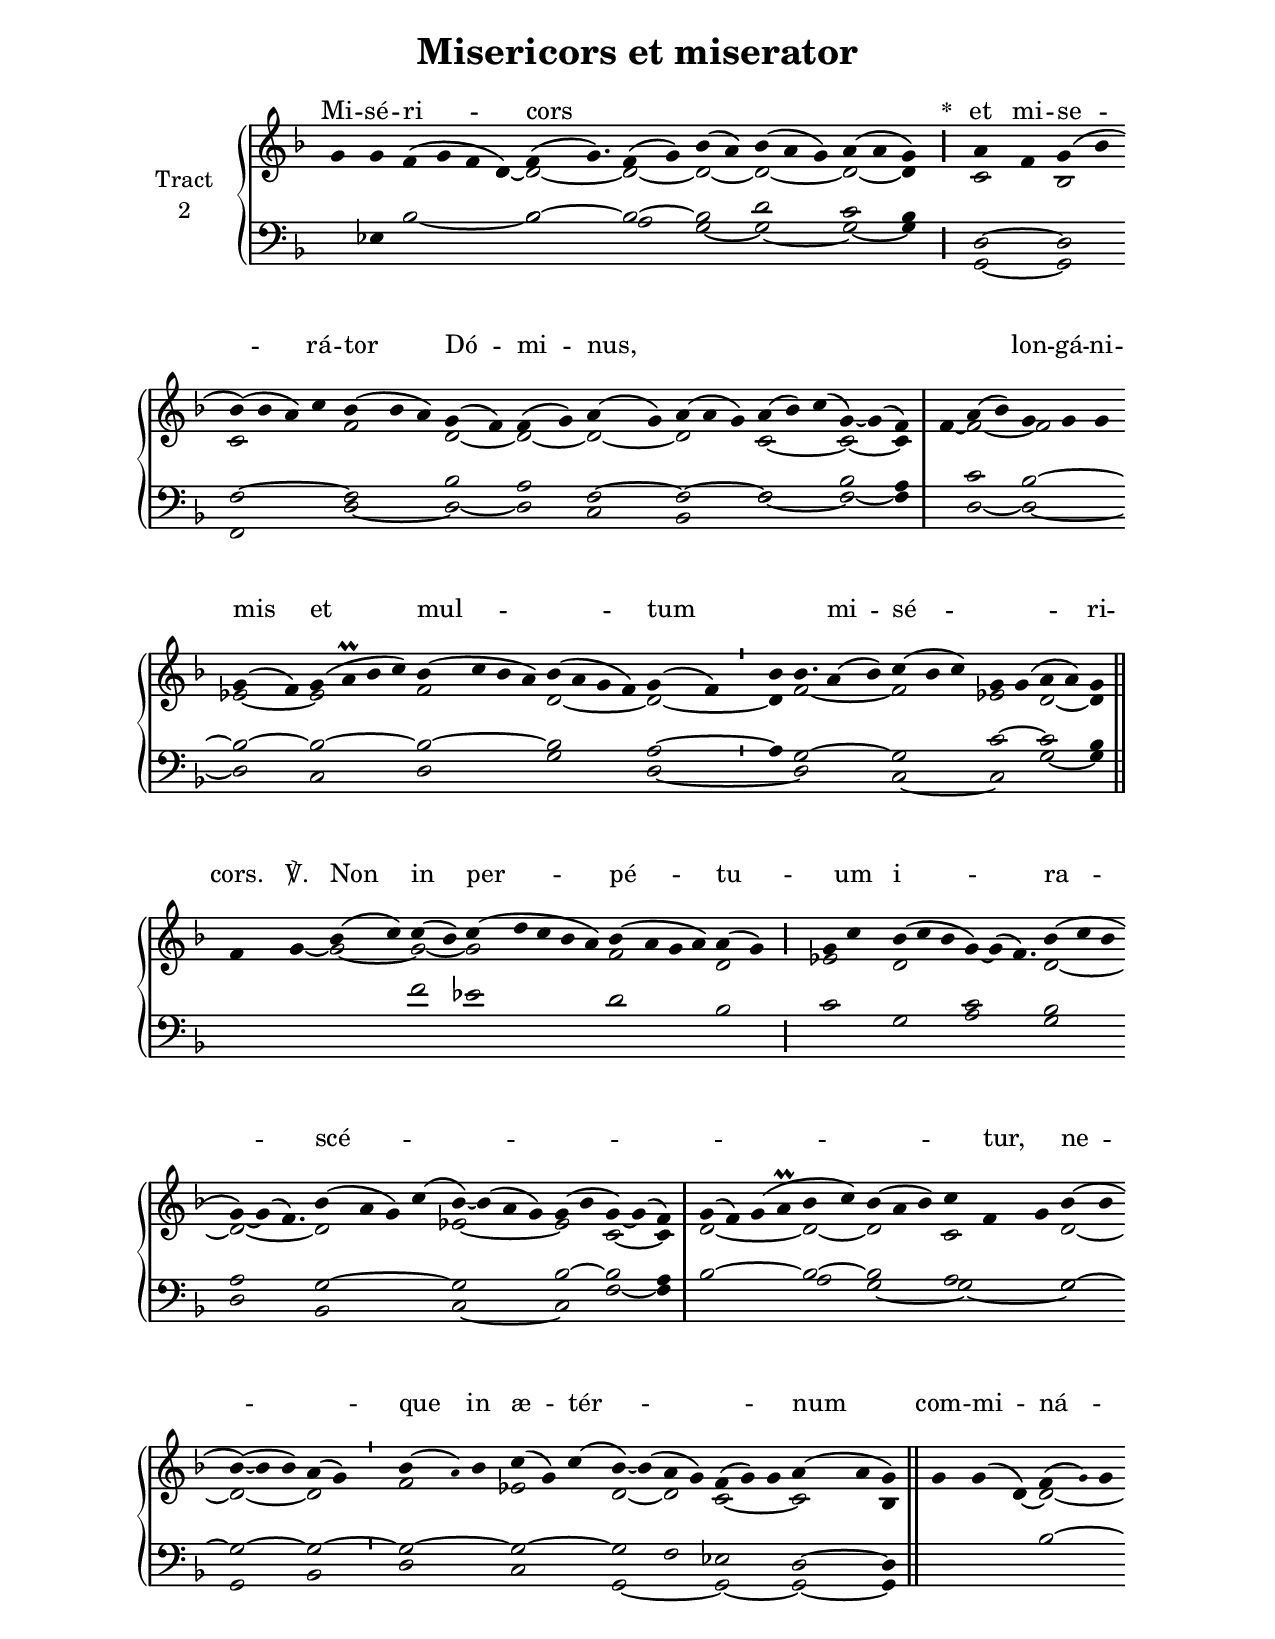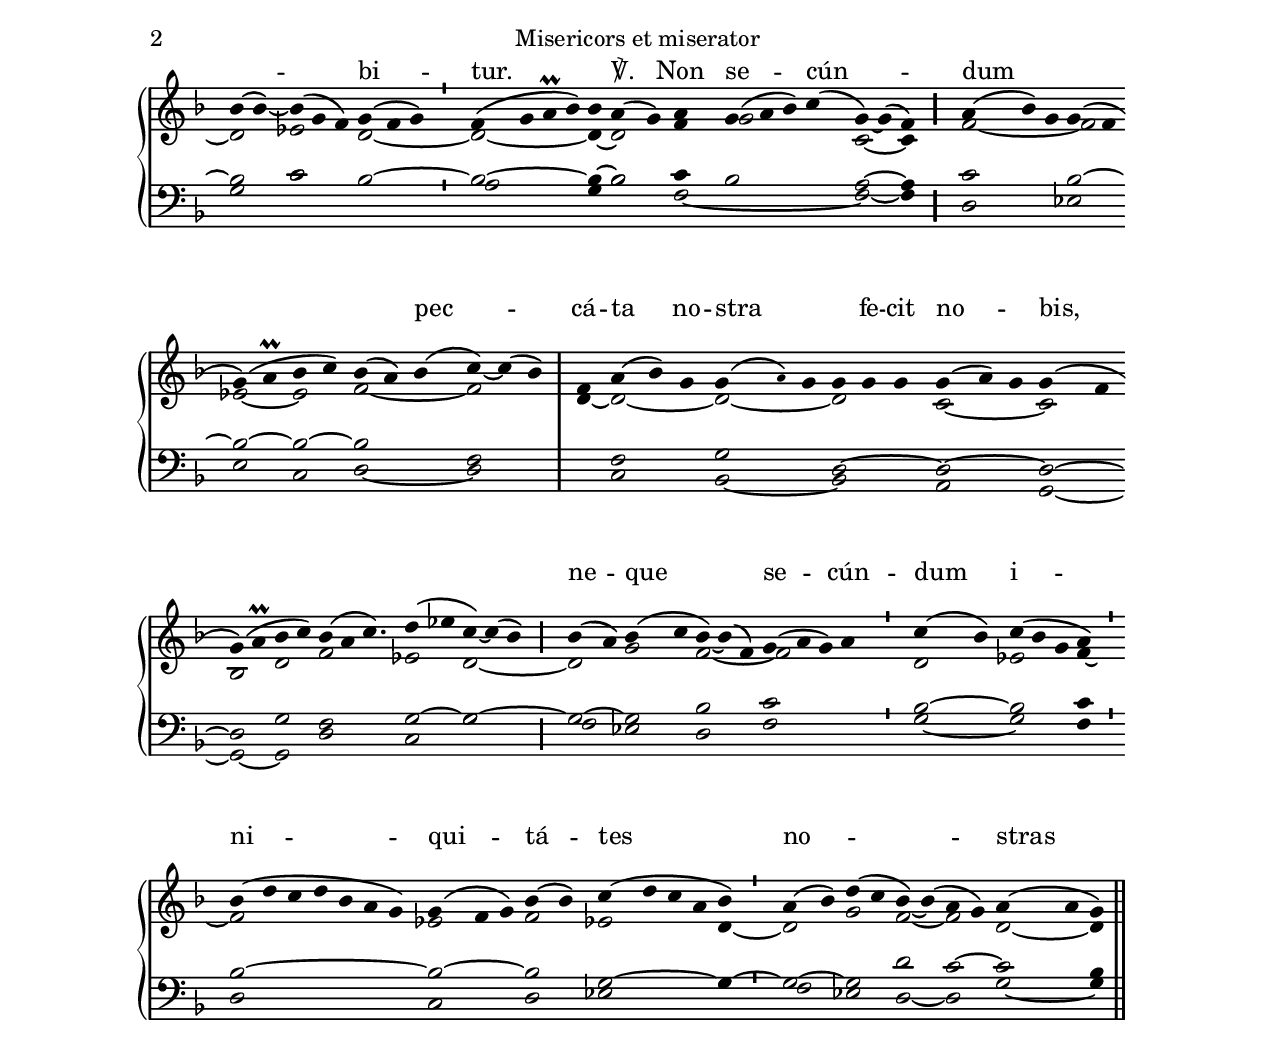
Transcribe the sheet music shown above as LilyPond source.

\version "2.18"
\include "gregorian.ly"
\include "noh2.ily"


%Page reference: page ii.137
%(volume.page)

global = {
 \key g \dorian
 \cadenzaOn 
}

\header {
  title = \markup \center-column {"Misericors et miserator" \vspace #1 }
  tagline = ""
  composer = ""
}

\paper {
 #(include-special-characters)
  oddHeaderMarkup = \markup \fill-line {
    \line {}
    \center-column {
      \on-the-fly #first-page     " "
      \on-the-fly #not-first-page "Misericors et miserator"
    }
    \line { \on-the-fly #print-page-number-check-first \fromproperty #'page:page-number-string }
  }
  evenHeaderMarkup = \markup \fill-line {
    \line { \on-the-fly #print-page-number-check-first \fromproperty #'page:page-number-string }
    \center-column { "Misericors et miserator" }
    \line {}
  }
}

chantText = \lyricmode {
Mi -- sé -- ri -- cors _ _ _ _ 
\set stanza = " * " 
et mi -- se -- rá -- tor Dó -- mi -- nus, _ _ _ _ _ 
lon -- gá -- ni -- mis et mul -- _ tum _ _ mi -- sé -- _ _ ri -- cors. ℣. 
Non in per -- pé -- tu -- _ um 
i -- ra -- scé -- _ _ _ _ _ _ tur, _ 
ne -- _ que in æ -- tér -- _ _ num com -- mi -- ná -- _ _ bi -- tur. _ ℣. 
Non se -- cún -- dum _ _ _ pec -- cá -- ta no -- stra _ _ 
fe -- cit no -- _ bis, _ _ 
ne -- que se -- cún -- dum i -- ni -- qui -- tá -- tes no -- _ stras _ _ 
re -- trí -- _ bu -- it 
\set stanza = " * " no -- _ _ bis. _ _ _ _ _ _ }

chantMusic = {
\tieDown   g'4 g'4 f'4 ( g'4 f'4 d'4) f'4 ( g'4.) f'4 ( g'4) bes'4 ( a'4) bes'4 ( a'4 g'4) a'4 ( a'4 g'4) \divisioMaior
 a'4 f'4 g'4 ( bes'4 \forceBreak
) bes'4 ( bes'4 a'4) c''4 bes'4 ( bes'4 a'4) g'4 ( f'4) f'4 ( g'4) a'4 ( g'4) a'4 ( a'4 g'4) a'4 ( bes'4) c''4 ( g'4) ~ g'4 ( f'4) \divisioMaxima
 f'4 a'4 ( bes'4) g'4 g'4 g'4 \forceBreak
 g'4 ( f'4) g'4 ( a'\prall bes'4 c''4) bes'4 ( c''4 bes'4 a'4) bes'4 ( a'4 g'4 f'4) g'4 ( f'4) \divisioMinima
 bes'4 bes'4. a'4 ( bes'4) c''4 ( bes'4 c''4) g'4 g'4 ( a'4 a'4) g'4 \finalis \forceBreak

 f'4 g'4 bes'4 ( c''4) c''4 ( bes'4) c''4 ( d''4 c''4 bes'4 a'4) bes'4 ( a'4 g'4 a'4) a'4 ( g'4) \divisioMaior
 g'4 c''4 bes'4 ( c''4 bes'4 g'4) ~ g'4 ( f'4.) bes'4 ( c''4 bes'4 \forceBreak
 g'4) ~ g'4 ( f'4.) bes'4 ( a'4 g'4) c''4 ( bes'4) ~ bes'4 ( a'4 g'4) g'4 ( bes'4 g'4) ~ g'4 ( f'4) \divisioMaxima
 g'4 ( f'4) g'4 ( a'\prall bes'4 c''4) bes'4 ( a'4 bes'4) c''4 f'4 g'4 bes'4 ( bes'4 \forceBreak
) ~ bes'4 ( bes'4 bes'4) a'4 ( g'4) \divisioMinima
 bes'4 ( \once \tweak #'font-size #-4 a' ) bes'4 c''4 ( g'4) c''4 ( bes'4) ~ bes'4 ( a'4 g'4) f'4 ( g'4) g'4 a'4 ( a'4 g'4) \finalis
 g'4 g'4 ( d'4) f'4 ( \once \tweak #'font-size #-4 g' ) g'4 \forceBreak
 bes'4 ( bes'4) ~ bes'4 ( g'4 f'4) g'4 ( f'4 g'4) \divisioMinima
 f'4 ( g'4 a'\prall bes'4) bes'4 a'4 ( g'4) a'4 g'4 ( a'4 bes'4) c''4 ( g'4) ~ g'4 ( f'4) \divisioMaior
 a'4 ( bes'4) g'4 g'4 ( f'4 \forceBreak
) g'4 ( a'\prall bes'4 c''4) bes'4 ( a'4) bes'4 ( c''4) ~ c''4 ( bes'4) \divisioMaxima
 f'4 a'4 ( bes'4) g'4 g'4 ( \once \tweak #'font-size #-4 a' ) g'4 g'4 g'4 g'4 g'4 ( a'4) g'4 g'4 ( f'4 \forceBreak
) g'4 ( a'\prall bes'4 c''4)  bes'4 ( a'4 c''4.) d''4 ( ees''4 c''4) ~ c''4 ( bes'4) \divisioMaior
 bes'4 ( a'4) bes'4 ( c''4 bes'4) ~ bes'4 ( f'4) g'4 ( a'4 g'4) a'4 \divisioMinima
 c''4 ( bes'4) c''4 ( bes'4 g'4 a'4) \divisioMinima \forceBreak

 bes'4 ( d''4 c''4 d''4 bes'4 a'4 g'4) g'4 ( f'4 g'4) bes'4 ( bes'4) c''4 ( d''4 c''4 a'4 bes'4) \divisioMinima
 a'4 ( bes'4) d''4 ( c''4 bes'4) ~ bes'4 ( a'4 g'4) a'4 ( a'4 g'4) \finalis

}

altoMusic = {
r2*5/2 d'4 ~ d'2*5/4 ~ d'2 ~ d'2 ~ d'2*3/2 ~ d'2 ~ d'4 \divisioMaior
c'2 bes2 c'2*4/2 f'2*3/2 d'2 ~ d'2 ~ d'2 ~ d'2*3/2 c'2*3/2 ~ c'2 ~ c'4 \divisioMaxima
f'4 ~ f'2 ~ f'2*3/2 ees'2 ~ ees'2*4/2 f'2*4/2 d'2*4/2 ~ d'2 ~ \divisioMinima
d'4 f'2*7/4 ~ f'2*3/2 ees'2 d'2 ~ d'4 \finalis
r4 g'4 ~ g'2 ~ g'2 ~ g'2*5/2 f'2*4/2 d'2 \divisioMaior
ees'2 d'2*3/2 r2*7/4 d'2*3/2 ~ d'2*7/4 ~ d'2*4/2 ees'2*4/2 ~ ees'2 c'2 ~ c'4 \divisioMaxima
d'2*4/2 ~ d'2 ~ d'2*3/2 c'2*3/2 d'2 ~ d'2*3/2 ~ d'2 \divisioMinima
f'2*3/2 ees'2*3/2 d'2 ~ d'2 c'2*3/2 ~ c'2 bes4 \finalis
r2 d'4 ~ d'2*3/2 ~ d'2 ees'2*3/2 d'2*3/2 ~ \divisioMinima
d'2*4/2 ~ d'4 ~ d'2 f'4 g'2*4/2 c'2 ~ c'4 \divisioMaior
f'2*3/2 ~ f'2 ees'2 ~ ees'2 f'2*3/2 ~ f'2*3/2 \divisioMaxima
d'4 ~ d'2*3/2 ~ d'2*3/2 ~ d'2*3/2 c'2*3/2 ~ c'2 bes2 d'2 f'2*7/4 ees'2 d'2*3/2 ~ \divisioMaior
d'2 g'2 f'2*3/2 ~ f'2*4/2 \divisioMinima
d'2 ees'2*3/2 f'4 ~ \divisioMinima
f'2*7/2 ees'2*3/2 f'2 ees'2*4/2 d'4 ~ \divisioMinima
d'2 g'2 f'2 ~ f'2 d'2 ~ d'4 \finalis
}

tenorMusic = {
r2*6/2 bes2*5/4 ~ bes2 ~ bes2 d'2*3/2 c'2 bes4 \divisioMaior
d2 ~ d2 f2*4/2 ~ f2*3/2 bes2 a2 f2 ~ f2*3/2 ~ f2*3/2 bes2 a4 \divisioMaxima
r4 c'2 bes2*3/2 ~ bes2 ~ bes2*4/2 ~ bes2*4/2 ~ bes2*4/2 a2 ~ \divisioMinima
a4 g2*7/4 ~ g2*3/2 c'2 ~ c'2 bes4 \finalis
r2*4/2 f'2 ees'2*5/2 d'2*4/2 bes2 \divisioMaior
c'2 g2*3/2 c'2*7/4 bes2*3/2 a2*7/4 g2*4/2 ~ g2*4/2 bes2 ~ bes2 a4 \divisioMaxima
bes2*4/2 ~ bes2 ~ bes2*3/2 a2*3/2 g2 ~ g2*3/2 ~ g2 ~ \divisioMinima
g2*3/2 ~ g2*3/2 ~ g2 f2 ees2*3/2 d2 ~ d4 \finalis
r2*3/2 bes2*3/2 ~ bes2 c'2*3/2 bes2*3/2 ~ \divisioMinima
bes2*4/2 ~ bes4 ~ bes2 c'4 bes2*4/2 a2 ~ a4 \divisioMaior
c'2*3/2 bes2 ~ bes2 ~ bes2 ~ bes2*3/2 f2*3/2 \divisioMaxima
r4 f2*3/2 g2*3/2 d2*3/2 ~ d2*3/2 ~ d2 ~ d2 g2 f2*7/4 g2 ~ g2*3/2 ~ \divisioMaior
g2 ~ g2 bes2*3/2 c'2*4/2 \divisioMinima
bes2 ~ bes2*3/2 c'4 \divisioMinima
bes2*7/2 ~ bes2*3/2 ~ bes2 g2*4/2 ~ g4 ~ \divisioMinima
g2 ~ g2 d'2 c'2 ~ c'2 bes4 \finalis
}

bassMusic = {
r4 ees4 bes2*4/2 ~ bes2*5/4 a2 g2 ~ g2*3/2 ~ g2 ~ g4 \divisioMaior
g,2 ~ g,2 f,2*4/2 d2*3/2 ~ d2 ~ d2 c2 bes,2*3/2 f2*3/2 ~ f2 ~ f4 \divisioMaxima
r4 d2 ~ d2*3/2 ~ d2 c2*4/2 d2*4/2 g2*4/2 d2*3/2 ~ d2*7/4 c2*3/2 ~ c2 g2 ~ g4 \finalis
r2*17/2 \divisioMaior
r2*5/2 a2*7/4 g2*3/2 d2*7/4 bes,2*4/2 c2*4/2 ~ c2 f2 ~ f4 \divisioMaxima
r2*4/2 a2 g2*3/2 ~ g2*3/2 ~ g2 g,2*3/2 bes,2 \divisioMinima
d2*3/2 c2*3/2 g,2*4/2 ~ g,2*3/2 ~ g,2 ~ g,4 \finalis
r2*6/2 g2 c'2*3/2 r2*3/2 \divisioMinima
a2*4/2 g4 bes2 f2*5/2 ~ f2 ~ f4 \divisioMaior
d2*3/2 ees2 e2 c2 d2*3/2 ~ d2*3/2 \divisioMaxima
r4 c2*3/2 bes,2*3/2 ~ bes,2*3/2 a,2*3/2 g,2 ~ g,2 ~ g,2 d2*7/4 c2 g2*3/2 \divisioMaior
f2 ees2 d2*3/2 f2*4/2 \divisioMinima
g2 ~ g2*3/2 f4 \divisioMinima
d2*7/2 c2*3/2 d2 ees2*4/2 g4 \divisioMinima
f2 ees2 d2 ~ d2 g2 ~ g4 \finalis
}

voiceLines = {
\voiceLineStyle


}

\score{
  <<
    \new GrandStaff <<
      \set GrandStaff.autoBeaming = ##f
      \set GrandStaff.instrumentName = \markup \center-column {
        "Tract"
        "2"
      }
      \new Staff = up <<
        \new Voice = "chant" {
          \voiceOne \global \chantMusic
        }
        \new Voice {
          \voiceTwo \global \altoMusic
        }
      >>

      \new Staff = down <<
        \clef bass
        \new Voice {
          \voiceOne \global \tenorMusic
        }
        \new Voice {
          \voiceTwo \global \bassMusic
        }
	\new Voice {
        \voiceThree \global \voiceLines
        }
      >>
    >>
    \new Lyrics \lyricsto chant {
      \chantText
    }
  >>
  \layout{
  }
  \midi{
    \tempo 4 = 125
  }
}
